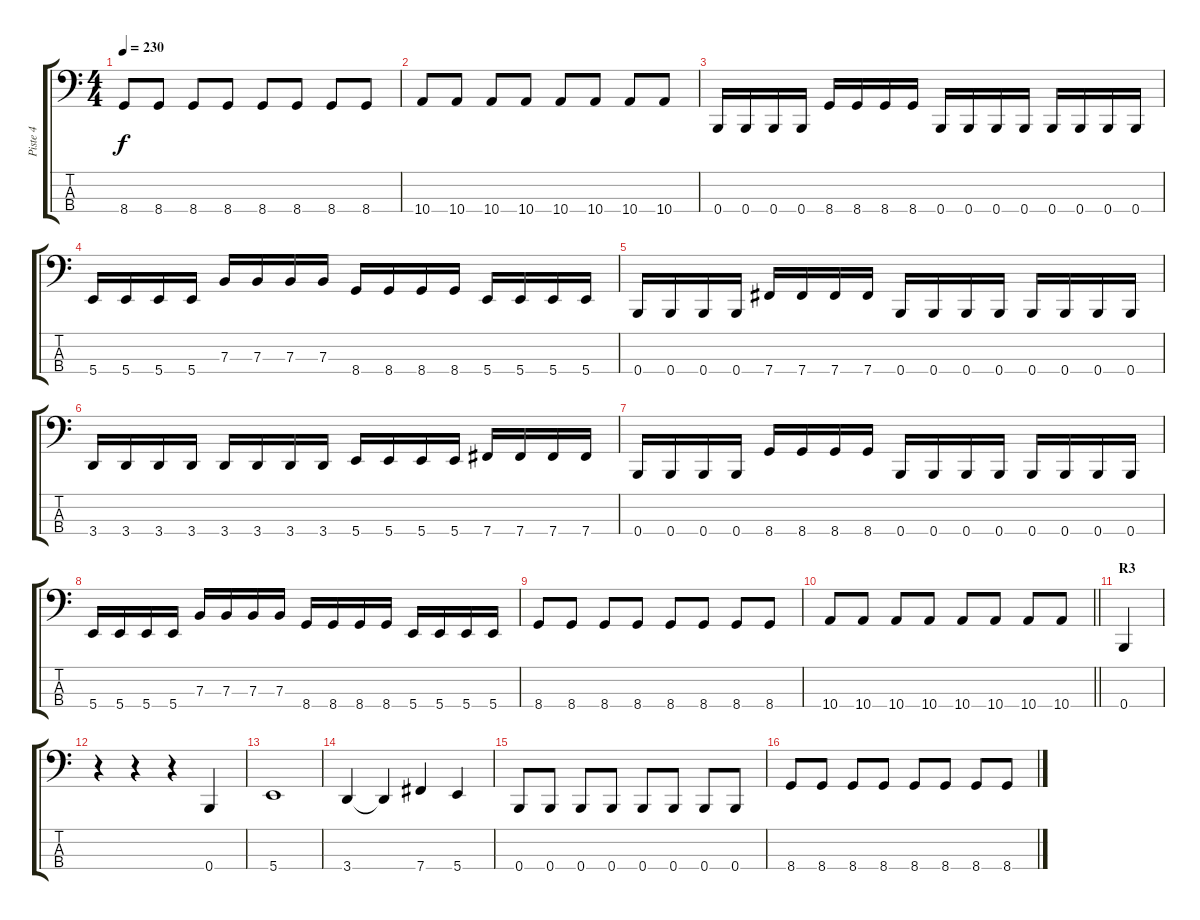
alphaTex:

\track ("Piste 4" "Piste 4") {instrument electricbasspick}
\staff {score tabs}
\tuning (D2 A1 E1 B0) {hide}
\ts (4 4)
\tempo 230
\clef f4
\ks c
8.4.8{dy f} 8.4.8 8.4.8 8.4.8 8.4.8 8.4.8 8.4.8 8.4.8 |
10.4.8 10.4.8 10.4.8 10.4.8 10.4.8 10.4.8 10.4.8 10.4.8 |
0.4.16 0.4.16 0.4.16 0.4.16 8.4.16 8.4.16 8.4.16 8.4.16 0.4.16 0.4.16 0.4.16 0.4.16 0.4.16 0.4.16 0.4.16 0.4.16 |
5.4.16 5.4.16 5.4.16 5.4.16 7.3.16 7.3.16 7.3.16 7.3.16 8.4.16 8.4.16 8.4.16 8.4.16 5.4.16 5.4.16 5.4.16 5.4.16 |
0.4.16 0.4.16 0.4.16 0.4.16 7.4.16 7.4.16 7.4.16 7.4.16 0.4.16 0.4.16 0.4.16 0.4.16 0.4.16 0.4.16 0.4.16 0.4.16 |
3.4.16 3.4.16 3.4.16 3.4.16 3.4.16 3.4.16 3.4.16 3.4.16 5.4.16 5.4.16 5.4.16 5.4.16 7.4.16 7.4.16 7.4.16 7.4.16 |
0.4.16 0.4.16 0.4.16 0.4.16 8.4.16 8.4.16 8.4.16 8.4.16 0.4.16 0.4.16 0.4.16 0.4.16 0.4.16 0.4.16 0.4.16 0.4.16 |
5.4.16 5.4.16 5.4.16 5.4.16 7.3.16 7.3.16 7.3.16 7.3.16 8.4.16 8.4.16 8.4.16 8.4.16 5.4.16 5.4.16 5.4.16 5.4.16 |
8.4.8 8.4.8 8.4.8 8.4.8 8.4.8 8.4.8 8.4.8 8.4.8 |
\barLineRight lightlight
10.4.8 10.4.8 10.4.8 10.4.8 10.4.8 10.4.8 10.4.8 10.4.8 |
\section ("" "R3")
0.4.4 |
r.4 r.4 r.4 0.4.4 |
5.4.1 |
3.4.4 3.4{t}.4 7.4.4 5.4.4 |
0.4.8 0.4.8 0.4.8 0.4.8 0.4.8 0.4.8 0.4.8 0.4.8 |
8.4.8 8.4.8 8.4.8 8.4.8 8.4.8 8.4.8 8.4.8 8.4.8
